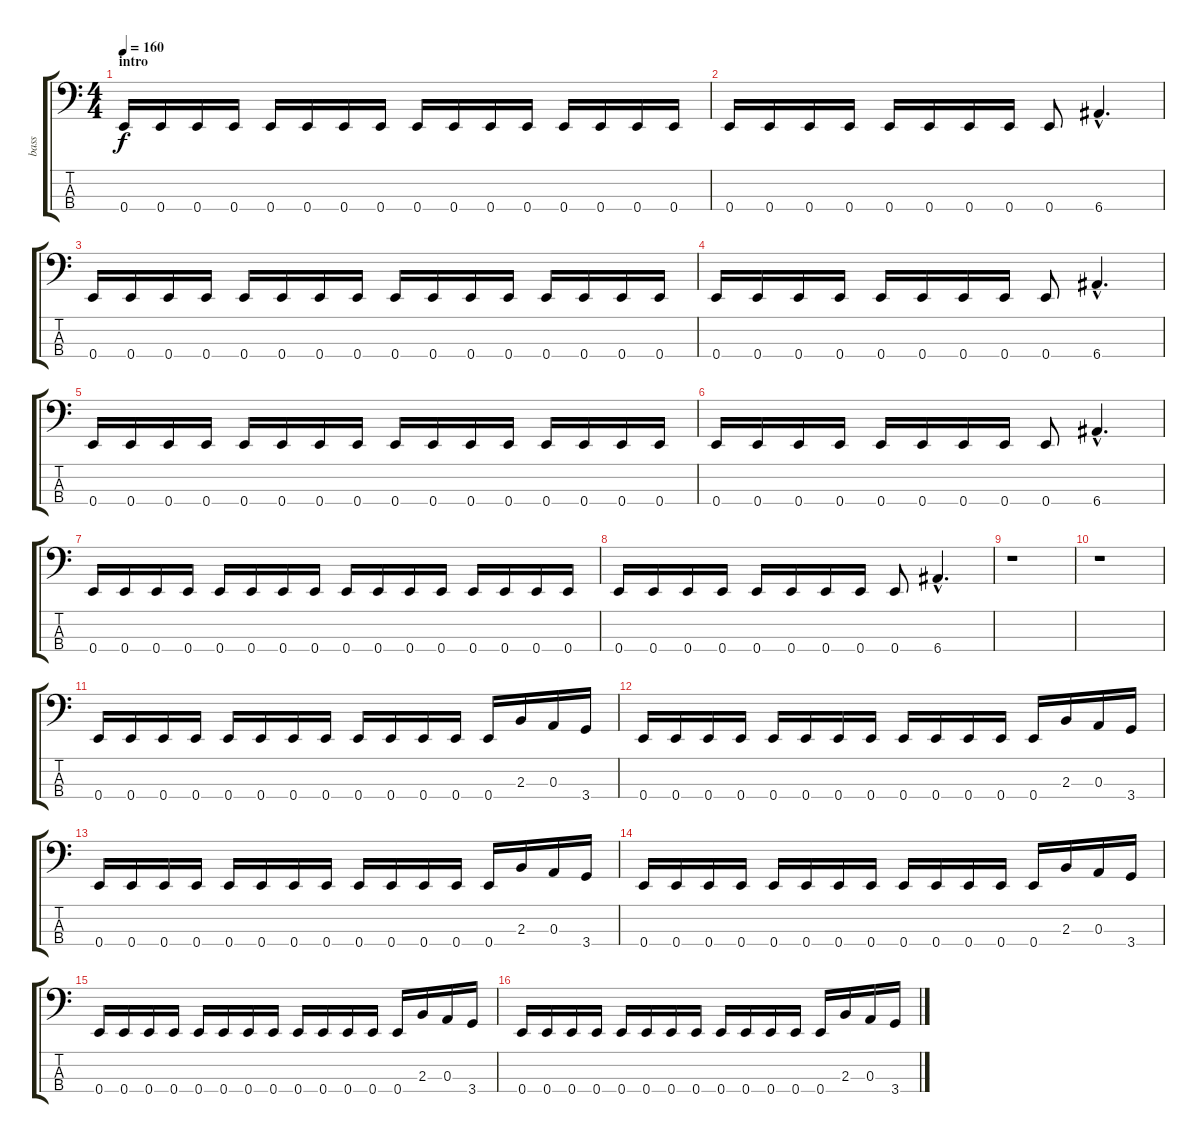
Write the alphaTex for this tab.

\track ("bass" "bass") {instrument electricbasspick}
\staff {score tabs}
\tuning (G2 D2 A1 E1) {hide}
\ts (4 4)
\section ("" "intro")
\tempo 160
\clef f4
\ks c
0.4.16{dy f instrument electricbasspick} 0.4.16 0.4.16 0.4.16 0.4.16 0.4.16 0.4.16 0.4.16 0.4.16 0.4.16 0.4.16 0.4.16 0.4.16 0.4.16 0.4.16 0.4.16 |
0.4.16 0.4.16 0.4.16 0.4.16 0.4.16 0.4.16 0.4.16 0.4.16 0.4.8 6.4{hac}.4{d} |
0.4.16 0.4.16 0.4.16 0.4.16 0.4.16 0.4.16 0.4.16 0.4.16 0.4.16 0.4.16 0.4.16 0.4.16 0.4.16 0.4.16 0.4.16 0.4.16 |
0.4.16 0.4.16 0.4.16 0.4.16 0.4.16 0.4.16 0.4.16 0.4.16 0.4.8 6.4{hac}.4{d} |
0.4.16 0.4.16 0.4.16 0.4.16 0.4.16 0.4.16 0.4.16 0.4.16 0.4.16 0.4.16 0.4.16 0.4.16 0.4.16 0.4.16 0.4.16 0.4.16 |
0.4.16 0.4.16 0.4.16 0.4.16 0.4.16 0.4.16 0.4.16 0.4.16 0.4.8 6.4{hac}.4{d} |
0.4.16 0.4.16 0.4.16 0.4.16 0.4.16 0.4.16 0.4.16 0.4.16 0.4.16 0.4.16 0.4.16 0.4.16 0.4.16 0.4.16 0.4.16 0.4.16 |
0.4.16 0.4.16 0.4.16 0.4.16 0.4.16 0.4.16 0.4.16 0.4.16 0.4.8 6.4{hac}.4{d} |
r.1 |
r.1 |
0.4.16 0.4.16 0.4.16 0.4.16 0.4.16 0.4.16 0.4.16 0.4.16 0.4.16 0.4.16 0.4.16 0.4.16 0.4.16 2.3.16 0.3.16 3.4.16 |
0.4.16 0.4.16 0.4.16 0.4.16 0.4.16 0.4.16 0.4.16 0.4.16 0.4.16 0.4.16 0.4.16 0.4.16 0.4.16 2.3.16 0.3.16 3.4.16 |
0.4.16 0.4.16 0.4.16 0.4.16 0.4.16 0.4.16 0.4.16 0.4.16 0.4.16 0.4.16 0.4.16 0.4.16 0.4.16 2.3.16 0.3.16 3.4.16 |
0.4.16 0.4.16 0.4.16 0.4.16 0.4.16 0.4.16 0.4.16 0.4.16 0.4.16 0.4.16 0.4.16 0.4.16 0.4.16 2.3.16 0.3.16 3.4.16 |
0.4.16 0.4.16 0.4.16 0.4.16 0.4.16 0.4.16 0.4.16 0.4.16 0.4.16 0.4.16 0.4.16 0.4.16 0.4.16 2.3.16 0.3.16 3.4.16 |
0.4.16 0.4.16 0.4.16 0.4.16 0.4.16 0.4.16 0.4.16 0.4.16 0.4.16 0.4.16 0.4.16 0.4.16 0.4.16 2.3.16 0.3.16 3.4.16
